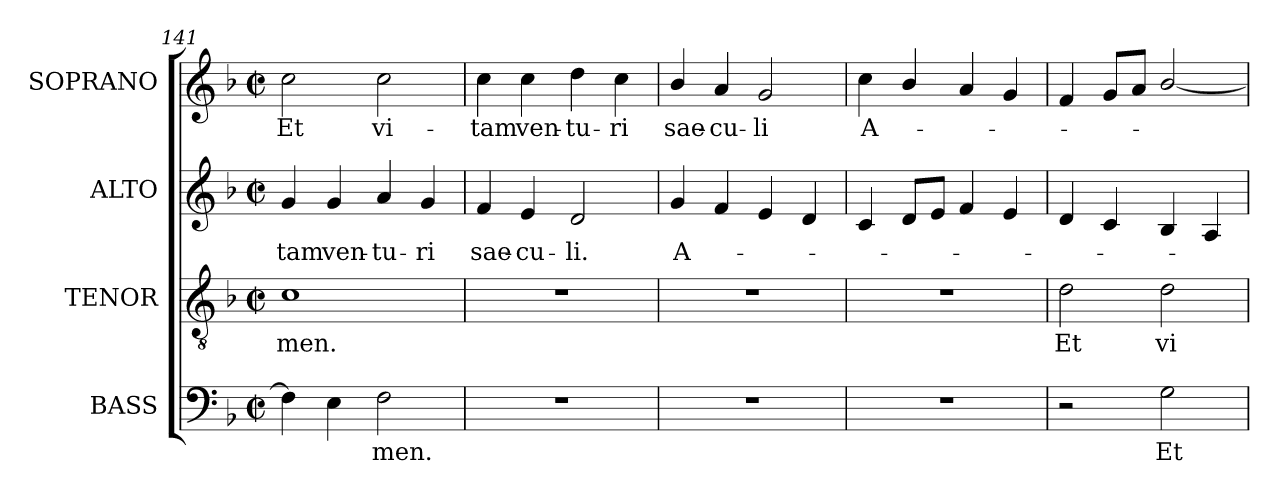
**kern	**text	**kern	**text	**kern	**text	**kern	**text
*part4	*part4	*part3	*part3	*part2	*part2	*part1	*part1
*staff4	*staff4	*staff3	*staff3	*staff2	*staff2	*staff1	*staff1
*I"BASS	*	*I"TENOR	*	*I"ALTO	*	*I"SOPRANO	*
*I'B.	*	*I'T.	*	*I'A.	*	*I'S.	*
*clefF4	*	*clefGv2	*	*clefG2	*	*clefG2	*
*	*	*ITrd7c12	*	*	*	*	*
*k[b-]	*	*k[b-]	*	*k[b-]	*	*k[b-]	*
*F:	*	*F:	*	*F:	*	*F:	*
*M2/2	*	*M2/2	*	*M2/2	*	*M2/2	*
*met(c|)	*	*met(c|)	*	*met(c|)	*	*met(c|)	*
=141	=141	=141	=141	=141	=141	=141	=141
!	!	!	!LO:LY:b:color=#000000	!	!	!	!
!	!	!	!	!	!LO:LY:b:color=#000000	!	!
!	!	!	!	!	!	!	!LO:LY:b:color=#000000
4Fi\]	.	1Ci	-men.	4gi/	-tam	2cci\	Et
!	!	!	!	!	!LO:LY:b:color=#000000	!	!
4Ei\	.	.	.	4gi/	ven-	.	.
!	!LO:LY:b:color=#000000	!	!	!	!	!	!
!	!	!	!	!	!LO:LY:b:color=#000000	!	!
!	!	!	!	!	!	!	!LO:LY:b:color=#000000
2Fi\	-men.	.	.	4ai/	-tu-	2cci\	vi-
!	!	!	!	!	!LO:LY:b:color=#000000	!	!
.	.	.	.	4gi/	-ri	.	.
=142	=142	=142	=142	=142	=142	=142	=142
!	!	!	!	!	!LO:LY:b:color=#000000	!	!
!	!	!	!	!	!	!	!LO:LY:b:color=#000000
1r	.	1r	.	4fi/	sae-	4cci\	-tam
!	!	!	!	!	!LO:LY:b:color=#000000	!	!
!	!	!	!	!	!	!	!LO:LY:b:color=#000000
.	.	.	.	4ei/	-cu-	4cci\	ven-
!	!	!	!	!	!LO:LY:b:color=#000000	!	!
!	!	!	!	!	!	!	!LO:LY:b:color=#000000
.	.	.	.	2di/	-li.	4ddi\	-tu-
!	!	!	!	!	!	!	!LO:LY:b:color=#000000
.	.	.	.	.	.	4cci\	-ri
=143	=143	=143	=143	=143	=143	=143	=143
!	!	!	!	!	!LO:LY:b:color=#000000	!	!
!	!	!	!	!	!	!	!LO:LY:b:color=#000000
1r	.	1r	.	4gi/	A-	4b-i/	sae-
!	!	!	!	!	!	!	!LO:LY:b:color=#000000
.	.	.	.	4fi/	.	4ai/	-cu-
!	!	!	!	!	!	!	!LO:LY:b:color=#000000
.	.	.	.	4ei/	.	2gi/	-li
.	.	.	.	4di/	.	.	.
=144	=144	=144	=144	=144	=144	=144	=144
!	!	!	!	!	!	!	!LO:LY:b:color=#000000
1r	.	1r	.	4ci/	.	4cci\	A-
.	.	.	.	8di/L	.	4b-i/	.
.	.	.	.	8ei/J	.	.	.
.	.	.	.	4fi/	.	4ai/	.
.	.	.	.	4ei/	.	4gi/	.
=145	=145	=145	=145	=145	=145	=145	=145
!	!	!	!LO:LY:b:color=#000000	!	!	!	!
2r	.	2Di\	Et	4di/	.	4fi/	.
.	.	.	.	4ci/	.	8gi/L	.
.	.	.	.	.	.	8ai/J	.
!	!LO:LY:b:color=#000000	!	!	!	!	!	!
!	!	!	!LO:LY:b:color=#000000	!	!	!	!
2Gi\	Et	2Di\	vi-	4B-i/	.	[2b-i/	.
.	.	.	.	4Ai/	.	.	.
=	=	=	=	=	=	=	=
*-	*-	*-	*-	*-	*-	*-	*-
